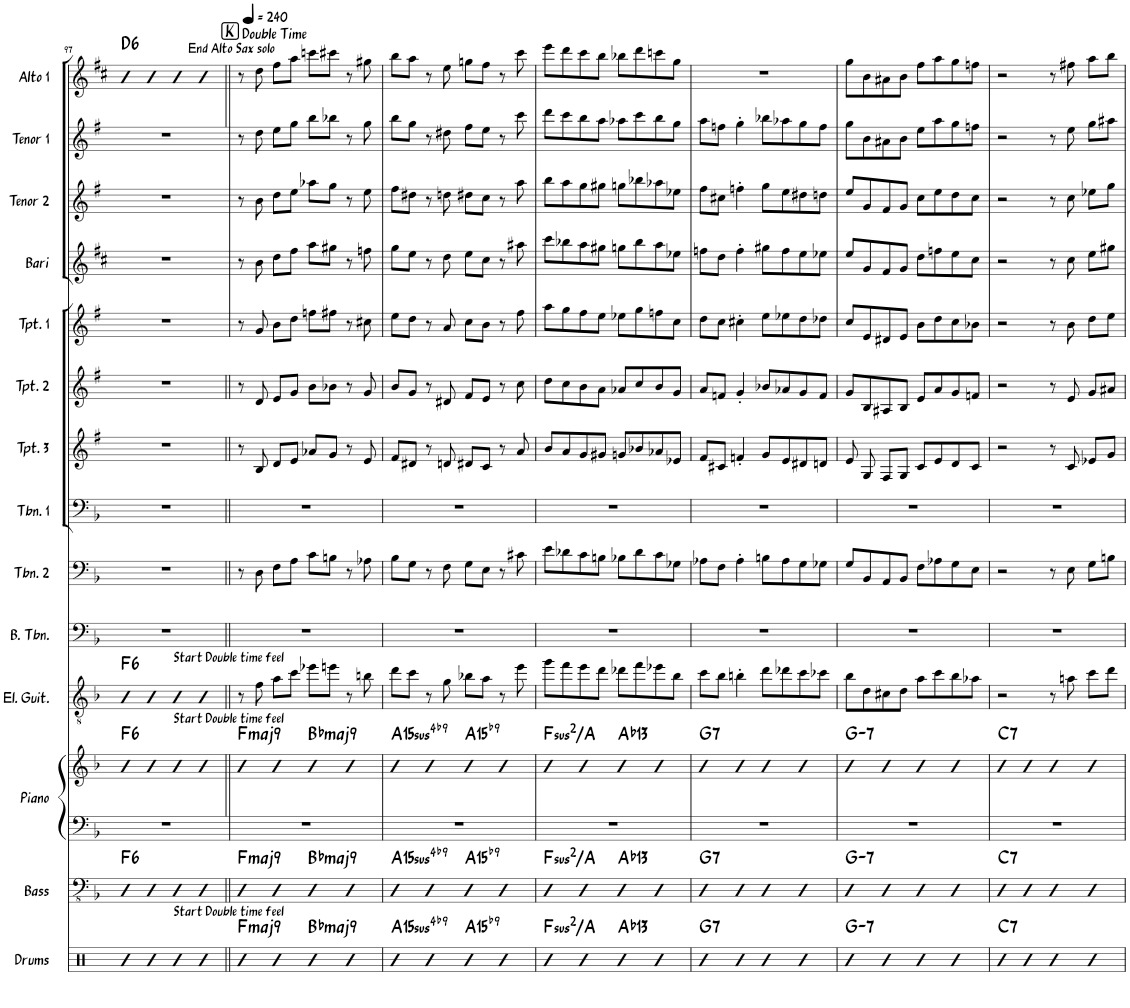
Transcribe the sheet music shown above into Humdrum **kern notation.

**kern	**harte	**kern	**harte	**kern	**kern	**harte	**kern	**harte	**kern	**kern	**kern	**kern	**kern	**kern	**kern	**kern	**kern	**kern	**harte
*part14	*part14	*part13	*part13	*part12	*part12	*part12	*part11	*part11	*part10	*part9	*part8	*part7	*part6	*part5	*part4	*part3	*part2	*part1	*part1
*staff15	*	*staff14	*	*staff13	*staff12	*	*staff11	*	*staff10	*staff9	*staff8	*staff7	*staff6	*staff5	*staff4	*staff3	*staff2	*staff1	*
*I"Drums	*	*I"Bass	*	*I"Piano	*	*	*I"Electric Guitar	*	*I"Bass Trombone	*I"Trombone 2	*I"Trombone 1	*I"Trumpet 3	*I"Trumpet 2	*I"Trumpet 1	*I"Baritone Sax	*I"Tenor Sax 2	*I"Tenor Sax 1	*I"Alto Sax 1	*
*I'Drums	*	*I'Bass	*	*I'Piano	*	*	*I'El. Guit.	*	*I'B. Tbn.	*I'Tbn. 2	*I'Tbn. 1	*I'Tpt. 3	*I'Tpt. 2	*I'Tpt. 1	*I'Bari	*I'Tenor 2	*I'Tenor 1	*I'Alto 1	*
!!LO:PB:g=z
*clefX	*	*clefFv4	*	*clefF4	*clefG2	*	*clefGv2	*	*clefF4	*clefF4	*clefF4	*clefG2	*clefG2	*clefG2	*clefG2	*clefG2	*clefG2	*clefG2	*
*	*	*	*	*	*	*	*	*	*	*	*	*Trd1c2	*Trd1c2	*Trd1c2	*Trd12c21	*Trd8c14	*Trd8c14	*Trd5c9	*
*k[]	*	*k[b-]	*	*k[b-]	*k[b-]	*	*k[b-]	*	*k[b-]	*k[b-]	*k[b-]	*k[f#]	*k[f#]	*k[f#]	*k[f#c#]	*k[f#]	*k[f#]	*k[f#c#]	*
*M4/4	*	*M4/4	*	*M4/4	*M4/4	*	*M4/4	*	*M4/4	*M4/4	*M4/4	*M4/4	*M4/4	*M4/4	*M4/4	*M4/4	*M4/4	*M4/4	*
=97	=97	=97	=97	=97	=97	=97	=97	=97	=97	=97	=97	=97	=97	=97	=97	=97	=97	=97	=97
!	!	!	!LO:H:kt=6	!	!	!LO:H:kt=6	!	!LO:H:kt=6	!	!	!	!	!	!	!	!	!	!	!LO:H:kt=6
4R	.	4B-	F:maj6	1r	4b-	F:maj6	4b-	F:maj6	1r	1r	1r	1r	1r	1r	1r	1r	1r	4gg	D:maj6
4R	.	4B-	.	.	4b-	.	4b-	.	.	.	.	.	.	.	.	.	.	4gg	.
!	!	!	!	!	!	!	!LO:TX:a:t=Start Double time feel	!	!	!	!	!	!	!	!	!	!	!	!
!	!	!	!	!	!LO:TX:a:t=Start Double time feel	!	!	!	!	!	!	!	!	!	!	!	!	!	!
!LO:TX:a:t=Start Double time feel	!	!	!	!	!	!	!	!	!	!	!	!	!	!	!	!	!	!	!
4R	.	4B-	.	.	4b-	.	4b-	.	.	.	.	.	.	.	.	.	.	4gg	.
!	!	!	!	!	!	!	!	!	!	!	!	!	!	!	!	!	!	!LO:TX:a:t=End Alto Sax solo	!
4R	.	4B-	.	.	4b-	.	4b-	.	.	.	.	.	.	.	.	.	.	4gg	.
=98||	=98||	=98||	=98||	=98||	=98||	=98||	=98||	=98||	=98||	=98||	=98||	=98||	=98||	=98||	=98||	=98||	=98||	=98||	=98||
!!LO:REH:place=s1:a:cj:fs=14:t=K
*	*	*	*	*	*	*	*	*	*	*	*	*	*	*	*	*	*	*MM240	*
!	!LO:H:kt=maj9	!	!LO:H:kt=maj9	!	!	!LO:H:kt=maj9	!	!	!	!	!	!	!	!	!	!	!	!LO:TX:a:t=Double Time	!
4R	F:maj9	4B-	F:maj9	1r	4B-	F:maj9	8r	.	1r	8r	1r	8r	8r	8r	8r	8r	8r	8r	.
.	.	.	.	.	.	.	8f\	.	.	8D\	.	8B/	8d/	8g/	8b\	8b\	8dd\	8dd\	.
4R	.	4B-	.	.	4B-	.	8a\L	.	.	8F\L	.	8d/L	8e/L	8b\L	8dd\L	8dd\L	8ee\L	8ff#\L	.
.	.	.	.	.	.	.	8cc\J	.	.	8A\J	.	8e/J	8g/J	8dd\J	8ff#\J	8ee\J	8gg\J	8aa\J	.
!	!LO:H:kt=maj9	!	!LO:H:kt=maj9	!	!	!LO:H:kt=maj9	!	!	!	!	!	!	!	!	!	!	!	!	!
4R	Bb:maj9	4B-	Bb:maj9	.	4B-	Bb:maj9	8ee-X\L	.	.	8c\L	.	8a-X/L	8b\L	8ffn\L	8aa\L	8aa-X\L	8bb\L	8cccn\L	.
.	.	.	.	.	.	.	8een\J	.	.	8Bn\J	.	8g/J	8b-X\J	8ff#X\J	8gg#X\J	8gg\J	8bb-X\J	8ccc#X\J	.
4R	.	4B-	.	.	4B-	.	8r	.	.	8r	.	8r	8r	8r	8r	8r	8r	8r	.
.	.	.	.	.	.	.	8bn\	.	.	8A-X\	.	8e/	8g/	8cc#X\	8ffn\	8ee\	8gg\	8gg#X\	.
=99	=99	=99	=99	=99	=99	=99	=99	=99	=99	=99	=99	=99	=99	=99	=99	=99	=99	=99	=99
!	!LO:H:kt=4	!	!LO:H:kt=4	!	!	!LO:H:kt=4	!	!	!	!	!	!	!	!	!	!	!	!	!
4R	A:sus4(b9,15)	4B-	A:sus4(b9,15)	1r	4B-	A:sus4(b9,15)	8dd\L	.	1r	8B-\L	1r	8f#/L	8b/L	8ee\L	8gg\L	8ff#\L	8bb\L	8bb\L	.
.	.	.	.	.	.	.	8cc\J	.	.	8G\J	.	8d#X/J	8g/J	8dd\J	8ee\J	8dd#X\J	8gg\J	8aa\J	.
4R	.	4B-	.	.	4B-	.	8r	.	.	8r	.	8r	8r	8r	8r	8r	8r	8r	.
.	.	.	.	.	.	.	8g\	.	.	8F\	.	8dn/	8d#X/	8a/	8dd\	8ddn\	8dd#X\	8ee\	.
!	!LO:H:kt=15	!	!LO:H:kt=15	!	!	!LO:H:kt=15	!	!	!	!	!	!	!	!	!	!	!	!	!
4R	A:maj(b9)	4B-	A:maj(b9)	.	4B-	A:maj(b9)	8b-X\L	.	.	8G\L	.	8d#X/L	8f#/L	8cc\L	8ee\L	8dd#X\L	8ff#\L	8ggn\L	.
.	.	.	.	.	.	.	8a\J	.	.	8E\J	.	8c/J	8e/J	8b\J	8cc#\J	8cc\J	8ee\J	8ff#\J	.
4R	.	4B-	.	.	4B-	.	8r	.	.	8r	.	8r	8r	8r	8r	8r	8r	8r	.
.	.	.	.	.	.	.	8ee\	.	.	8c#X\	.	8a/	8cc\	8ff#\	8aa#X\	8aa\	8ccc\	8ccc#\	.
=100	=100	=100	=100	=100	=100	=100	=100	=100	=100	=100	=100	=100	=100	=100	=100	=100	=100	=100	=100
!	!LO:H:kt=2	!	!LO:H:kt=2	!	!	!LO:H:kt=2	!	!	!	!	!	!	!	!	!	!	!	!	!
4R	F:(1,2,5)/3	4B-	F:(1,2,5)/3	1r	4B-	F:(1,2,5)/3	8gg\L	.	1r	8e\L	1r	8b/L	8dd\L	8aa\L	8ccc#\L	8bb\L	8ddd\L	8eee\L	.
.	.	.	.	.	.	.	8ff\	.	.	8d-X\	.	8a/	8cc\	8gg\	8bb-X\	8aa\	8ccc\	8ddd\	.
4R	.	4B-	.	.	4B-	.	8ee\	.	.	8c\	.	8g/	8b\	8ff#\	8aa\	8gg\	8bb\	8ccc#\	.
.	.	.	.	.	.	.	8dd\J	.	.	8Bn\J	.	8g#X/J	8a\J	8ee\J	8gg#X\J	8gg#X\J	8aa\J	8bb\J	.
!	!LO:H:kt=13	!	!LO:H:kt=13	!	!	!LO:H:kt=13	!	!	!	!	!	!	!	!	!	!	!	!	!
4R	Ab:9(11,13)	4B-	Ab:9(11,13)	.	4B-	Ab:9(11,13)	8dd-X\L	.	.	8B-X\L	.	8gn/L	8a-X/L	8ee-X\L	8ggn\L	8ggn\L	8aa-X\L	8bb-X\L	.
.	.	.	.	.	.	.	8ff\	.	.	8d-\	.	8b-X/	8cc/	8gg\	8bb-\	8bb-X\	8ccc\	8ddd\	.
4R	.	4B-	.	.	4B-	.	8ee-X\	.	.	8c\	.	8a-X/	8b/	8ffn\	8aa\	8aa-X\	8bb\	8cccn\	.
.	.	.	.	.	.	.	8b-\J	.	.	8G-X\J	.	8e-X/J	8g/J	8cc\J	8ee-X\J	8ee-X\J	8gg\J	8gg\J	.
=101	=101	=101	=101	=101	=101	=101	=101	=101	=101	=101	=101	=101	=101	=101	=101	=101	=101	=101	=101
!	!LO:H:kt=7	!	!LO:H:kt=7	!	!	!LO:H:kt=7	!	!	!	!	!	!	!	!	!	!	!	!	!
4R	G:7	4B-	G:7	1r	4B-	G:7	8cc\L	.	1r	8A-X\L	1r	8f#/L	8a/L	8dd\L	8ffn\L	8ff#\L	8aa\L	1r	.
.	.	.	.	.	.	.	8b-\J	.	.	8F\J	.	8c#X/J	8fn/J	8cc\J	8dd\J	8cc#X\J	8ffn\J	.	.
4R	.	4B-	.	.	4B-	.	4bn'\	.	.	4A-'\	.	4fn'/	4g'/	4cc#X'\	4ff'\	4ffn'\	4gg'\	.	.
4R	.	4B-	.	.	4B-	.	8dd\L	.	.	8Bn\L	.	8g/L	8b-X/L	8ee\L	8gg#X\L	8gg\L	8bb-X\L	.	.
.	.	.	.	.	.	.	8dd-X\	.	.	8A-\	.	8e/	8a-X/	8ee-X\	8ff\	8ee\	8aa-X\	.	.
4R	.	4B-	.	.	4B-	.	8cc\	.	.	8G\	.	8d#X/	8g/	8dd\	8ee\	8dd#X\	8gg\	.	.
.	.	.	.	.	.	.	8cc-X\J	.	.	8G-X\J	.	8dn/J	8f/J	8dd-X\J	8ee-X\J	8ddn\J	8ff\J	.	.
=102	=102	=102	=102	=102	=102	=102	=102	=102	=102	=102	=102	=102	=102	=102	=102	=102	=102	=102	=102
!	!LO:H:kt=7	!	!LO:H:kt=7	!	!	!LO:H:kt=7	!	!	!	!	!	!	!	!	!	!	!	!	!
4R	G:min7	4b-	G:min7	1r	4b-	G:min7	8b-\L	.	1r	8G/L	1r	8e/	8g/L	8cc/L	8ee/L	8ee/L	8gg\L	8gg\L	.
.	.	.	.	.	.	.	8d\	.	.	8BB-/	.	8G/	8B/	8e/	8g/	8g/	8b\	8b\	.
4R	.	4b-	.	.	4b-	.	8c#X\	.	.	8AA/	.	8F#/L	8A#X/	8d#X/	8f#/	8f#/	8a#X\	8a#X\	.
.	.	.	.	.	.	.	8d\J	.	.	8BB-/J	.	8G/J	8B/J	8e/J	8g/J	8g/J	8b\J	8b\J	.
4R	.	4b-	.	.	4b-	.	8a\L	.	.	8F\L	.	8c/L	8e/L	8b\L	8dd\L	8cc\L	8ee\L	8ff#\L	.
.	.	.	.	.	.	.	8cc\	.	.	8A-X\	.	8e/	8a/	8dd\	8ffn\	8ee\	8aa\	8aa\	.
4R	.	4b-	.	.	4b-	.	8b-\	.	.	8G\	.	8d/	8g/	8cc\	8ee\	8dd\	8gg\	8gg\	.
.	.	.	.	.	.	.	8a-X\J	.	.	8E\J	.	8c/J	8fn/J	8b-X\J	8cc#\J	8cc\J	8ffn\J	8ffn\J	.
=103	=103	=103	=103	=103	=103	=103	=103	=103	=103	=103	=103	=103	=103	=103	=103	=103	=103	=103	=103
!	!LO:H:kt=7	!	!LO:H:kt=7	!	!	!LO:H:kt=7	!	!	!	!	!	!	!	!	!	!	!	!	!
4R	C:7	4b-	C:7	1r	4b-	C:7	2r	.	1r	2r	1r	2r	2r	2r	2r	2r	2r	2r	.
4R	.	4b-	.	.	4b-	.	.	.	.	.	.	.	.	.	.	.	.	.	.
4R	.	4b-	.	.	4b-	.	8r	.	.	8r	.	8r	8r	8r	8r	8r	8r	8r	.
.	.	.	.	.	.	.	8an\	.	.	8E\	.	8c/	8e/	8b\	8cc#\	8cc\	8ee\	8ff#X\	.
4R	.	4b-	.	.	4b-	.	8cc\L	.	.	8G\L	.	8e-X/L	8g/L	8dd\L	8ee\L	8ee-X\L	8gg\L	8aa\L	.
.	.	.	.	.	.	.	8dd\J	.	.	8Bn\J	.	8g/J	8a#X/J	8ee\J	8gg#X\J	8gg\J	8aa#X\J	8bb\J	.
=	=	=	=	=	=	=	=	=	=	=	=	=	=	=	=	=	=	=	=
*-	*-	*-	*-	*-	*-	*-	*-	*-	*-	*-	*-	*-	*-	*-	*-	*-	*-	*-	*-
